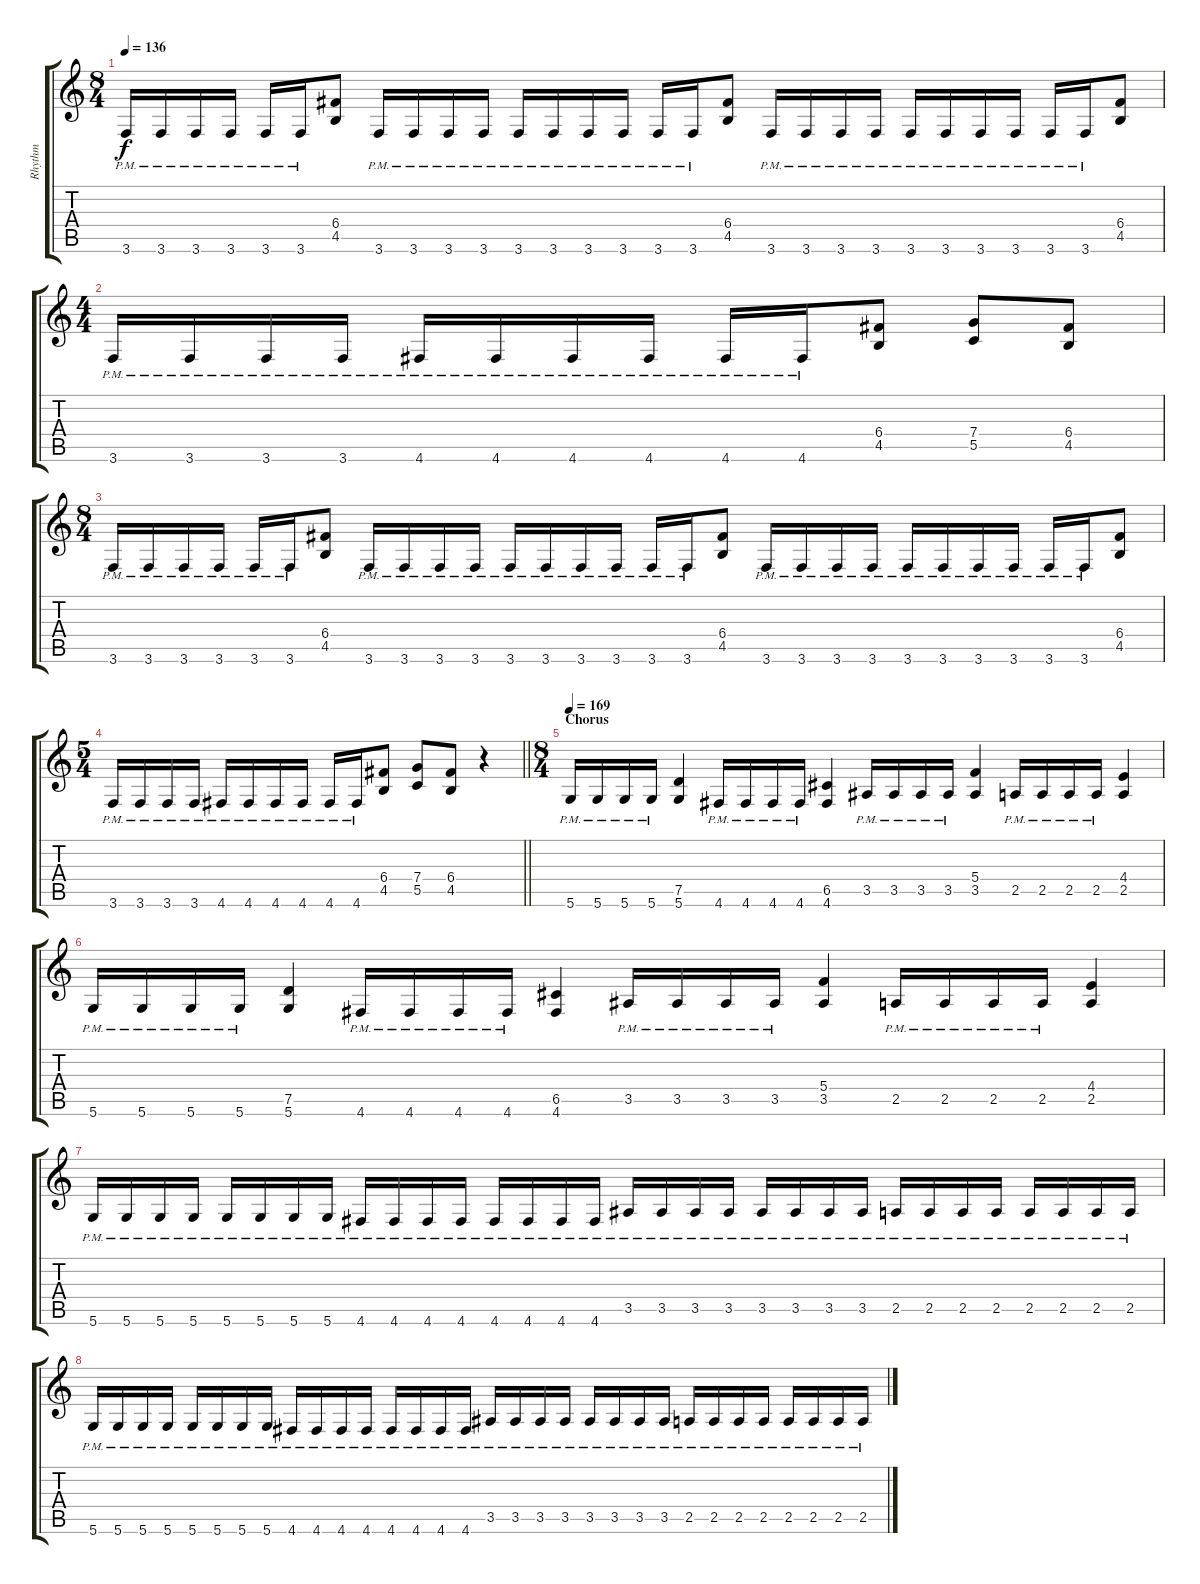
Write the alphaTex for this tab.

\track ("Rhythm" "Rhythm") {instrument overdrivenguitar}
\staff {score tabs}
\tuning (D4 A3 F3 C3 G2 D2) {hide}
\ts (8 4)
\tempo 136
\clef g2
\ks c
3.6{pm}.16{dy f} 3.6{pm}.16 3.6{pm}.16 3.6{pm}.16 3.6{pm}.16 3.6{pm}.16 (6.4 4.5).8 3.6{pm}.16 3.6{pm}.16 3.6{pm}.16 3.6{pm}.16 3.6{pm}.16 3.6{pm}.16 3.6{pm}.16 3.6{pm}.16 3.6{pm}.16 3.6{pm}.16 (6.4 4.5).8 3.6{pm}.16 3.6{pm}.16 3.6{pm}.16 3.6{pm}.16 3.6{pm}.16 3.6{pm}.16 3.6{pm}.16 3.6{pm}.16 3.6{pm}.16 3.6{pm}.16 (6.4 4.5).8 |
\ts (4 4)
3.6{pm}.16 3.6{pm}.16 3.6{pm}.16 3.6{pm}.16 4.6{pm}.16 4.6{pm}.16 4.6{pm}.16 4.6{pm}.16 4.6{pm}.16 4.6{pm}.16 (6.4 4.5).8 (7.4 5.5).8 (6.4 4.5).8 |
\ts (8 4)
3.6{pm}.16 3.6{pm}.16 3.6{pm}.16 3.6{pm}.16 3.6{pm}.16 3.6{pm}.16 (6.4 4.5).8 3.6{pm}.16 3.6{pm}.16 3.6{pm}.16 3.6{pm}.16 3.6{pm}.16 3.6{pm}.16 3.6{pm}.16 3.6{pm}.16 3.6{pm}.16 3.6{pm}.16 (6.4 4.5).8 3.6{pm}.16 3.6{pm}.16 3.6{pm}.16 3.6{pm}.16 3.6{pm}.16 3.6{pm}.16 3.6{pm}.16 3.6{pm}.16 3.6{pm}.16 3.6{pm}.16 (6.4 4.5).8 |
\ts (5 4)
\barLineRight lightlight
3.6{pm}.16 3.6{pm}.16 3.6{pm}.16 3.6{pm}.16 4.6{pm}.16 4.6{pm}.16 4.6{pm}.16 4.6{pm}.16 4.6{pm}.16 4.6{pm}.16 (6.4 4.5).8 (7.4 5.5).8 (6.4 4.5).8 r.4 |
\ts (8 4)
\section ("" "Chorus")
\tempo 169
5.6{pm}.16 5.6{pm}.16 5.6{pm}.16 5.6{pm}.16 (7.5 5.6).4 4.6{pm}.16 4.6{pm}.16 4.6{pm}.16 4.6{pm}.16 (6.5 4.6).4 3.5{pm}.16 3.5{pm}.16 3.5{pm}.16 3.5{pm}.16 (5.4 3.5).4 2.5{pm}.16 2.5{pm}.16 2.5{pm}.16 2.5{pm}.16 (4.4 2.5).4 |
5.6{pm}.16 5.6{pm}.16 5.6{pm}.16 5.6{pm}.16 (7.5 5.6).4 4.6{pm}.16 4.6{pm}.16 4.6{pm}.16 4.6{pm}.16 (6.5 4.6).4 3.5{pm}.16 3.5{pm}.16 3.5{pm}.16 3.5{pm}.16 (5.4 3.5).4 2.5{pm}.16 2.5{pm}.16 2.5{pm}.16 2.5{pm}.16 (4.4 2.5).4 |
5.6{pm}.16 5.6{pm}.16 5.6{pm}.16 5.6{pm}.16 5.6{pm}.16 5.6{pm}.16 5.6{pm}.16 5.6{pm}.16 4.6{pm}.16 4.6{pm}.16 4.6{pm}.16 4.6{pm}.16 4.6{pm}.16 4.6{pm}.16 4.6{pm}.16 4.6{pm}.16 3.5{pm}.16 3.5{pm}.16 3.5{pm}.16 3.5{pm}.16 3.5{pm}.16 3.5{pm}.16 3.5{pm}.16 3.5{pm}.16 2.5{pm}.16 2.5{pm}.16 2.5{pm}.16 2.5{pm}.16 2.5{pm}.16 2.5{pm}.16 2.5{pm}.16 2.5{pm}.16 |
5.6{pm}.16 5.6{pm}.16 5.6{pm}.16 5.6{pm}.16 5.6{pm}.16 5.6{pm}.16 5.6{pm}.16 5.6{pm}.16 4.6{pm}.16 4.6{pm}.16 4.6{pm}.16 4.6{pm}.16 4.6{pm}.16 4.6{pm}.16 4.6{pm}.16 4.6{pm}.16 3.5{pm}.16 3.5{pm}.16 3.5{pm}.16 3.5{pm}.16 3.5{pm}.16 3.5{pm}.16 3.5{pm}.16 3.5{pm}.16 2.5{pm}.16 2.5{pm}.16 2.5{pm}.16 2.5{pm}.16 2.5{pm}.16 2.5{pm}.16 2.5{pm}.16 2.5{pm}.16
